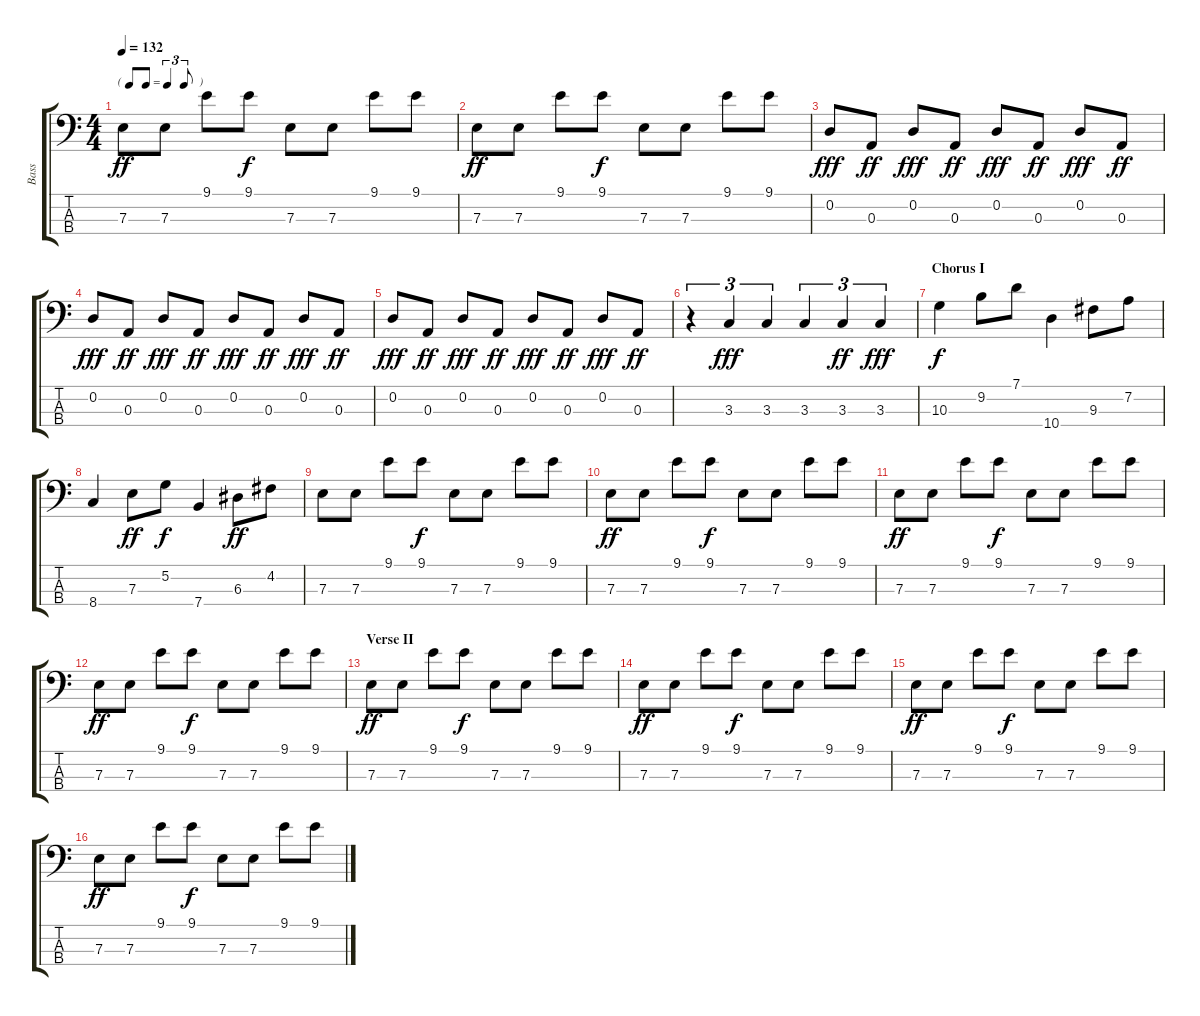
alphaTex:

\track ("Bass" "Bass") {instrument electricbasspick}
\staff {score tabs}
\tuning (G2 D2 A1 E1) {hide}
\ts (4 4)
\tf triplet8th
\tempo 132
\clef f4
\ks c
7.3.8{dy ff} 7.3.8 9.1.8 9.1.8{dy f} 7.3.8 7.3.8 9.1.8 9.1.8 |
7.3.8{dy ff} 7.3.8 9.1.8 9.1.8{dy f} 7.3.8 7.3.8 9.1.8 9.1.8 |
0.2.8{dy fff} 0.3.8{dy ff} 0.2.8{dy fff} 0.3.8{dy ff} 0.2.8{dy fff} 0.3.8{dy ff} 0.2.8{dy fff} 0.3.8{dy ff} |
0.2.8{dy fff} 0.3.8{dy ff} 0.2.8{dy fff} 0.3.8{dy ff} 0.2.8{dy fff} 0.3.8{dy ff} 0.2.8{dy fff} 0.3.8{dy ff} |
0.2.8{dy fff} 0.3.8{dy ff} 0.2.8{dy fff} 0.3.8{dy ff} 0.2.8{dy fff} 0.3.8{dy ff} 0.2.8{dy fff} 0.3.8{dy ff} |
r.4{tu (3 2)} 3.3.4{tu (3 2) dy fff} 3.3.4{tu (3 2)} 3.3.4{tu (3 2)} 3.3.4{tu (3 2) dy ff} 3.3.4{tu (3 2) dy fff} |
\section ("" "Chorus I")
10.3.4{dy f} 9.2.8 7.1.8 10.4.4 9.3.8 7.2.8 |
8.4.4 7.3.8{dy ff} 5.2.8{dy f} 7.4.4 6.3.8{dy ff} 4.2.8 |
7.3.8 7.3.8 9.1.8 9.1.8{dy f} 7.3.8 7.3.8 9.1.8 9.1.8 |
7.3.8{dy ff} 7.3.8 9.1.8 9.1.8{dy f} 7.3.8 7.3.8 9.1.8 9.1.8 |
7.3.8{dy ff} 7.3.8 9.1.8 9.1.8{dy f} 7.3.8 7.3.8 9.1.8 9.1.8 |
7.3.8{dy ff} 7.3.8 9.1.8 9.1.8{dy f} 7.3.8 7.3.8 9.1.8 9.1.8 |
\section ("" "Verse II")
7.3.8{dy ff} 7.3.8 9.1.8 9.1.8{dy f} 7.3.8 7.3.8 9.1.8 9.1.8 |
7.3.8{dy ff} 7.3.8 9.1.8 9.1.8{dy f} 7.3.8 7.3.8 9.1.8 9.1.8 |
7.3.8{dy ff} 7.3.8 9.1.8 9.1.8{dy f} 7.3.8 7.3.8 9.1.8 9.1.8 |
7.3.8{dy ff} 7.3.8 9.1.8 9.1.8{dy f} 7.3.8 7.3.8 9.1.8 9.1.8
